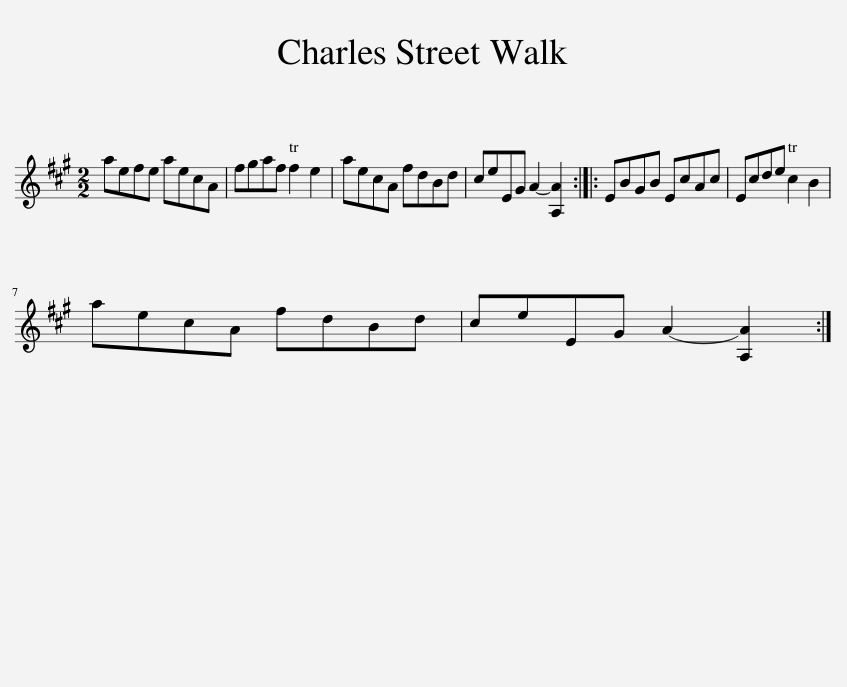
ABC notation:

X:1
L:1/8
M:2/2
I:linebreak $
K:A
V:1 treble
V:1
 aefe aecA | fgaf f2 e2 | aecA fdBd | ceEG A2- [A,A]2 :: EBGB EcAc | %5
 Ecde c2 B2 |$ aecA fdBd | ceEG A2- [A,A]2 :| %8
